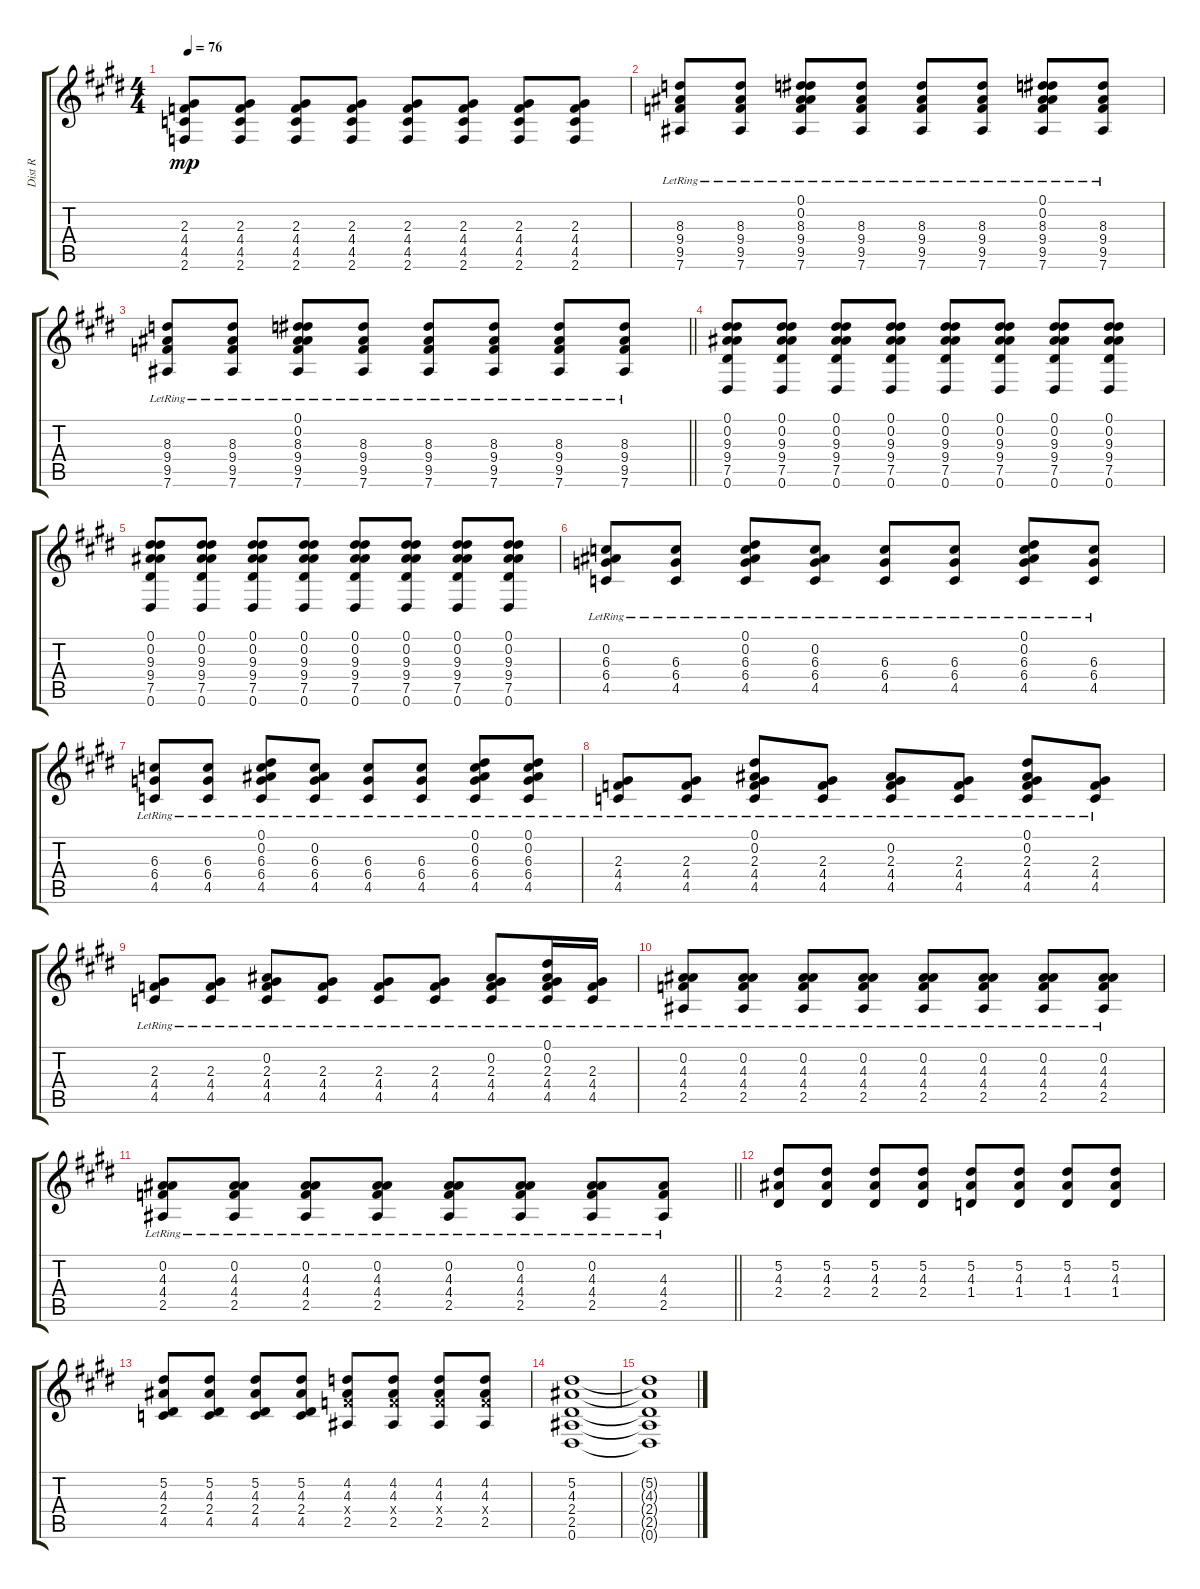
\track ("Dist R" "Dist R") {instrument overdrivenguitar}
\staff {score tabs}
\tuning (Eb4 Bb3 Gb3 Db3 Ab2 Eb2) {hide}
\ts (4 4)
\tempo 76
\clef g2
\ks c#minor
(2.3 4.4 4.5 2.6).8{dy mp} (2.3 4.4 4.5 2.6).8 (2.3 4.4 4.5 2.6).8 (2.3 4.4 4.5 2.6).8 (2.3 4.4 4.5 2.6).8 (2.3 4.4 4.5 2.6).8 (2.3 4.4 4.5 2.6).8 (2.3 4.4 4.5 2.6).8 |
(8.3{lr} 9.4{lr} 9.5{lr} 7.6{lr}).8 (8.3{lr} 9.4{lr} 9.5{lr} 7.6{lr}).8 (0.1{lr} 0.2{lr} 8.3{lr} 9.4{lr} 9.5{lr} 7.6{lr}).8 (8.3{lr} 9.4{lr} 9.5{lr} 7.6{lr}).8 (8.3{lr} 9.4{lr} 9.5{lr} 7.6{lr}).8 (8.3{lr} 9.4{lr} 9.5{lr} 7.6{lr}).8 (0.1{lr} 0.2{lr} 8.3{lr} 9.4{lr} 9.5{lr} 7.6{lr}).8 (8.3{lr} 9.4{lr} 9.5{lr} 7.6{lr}).8 |
\barLineRight lightlight
(8.3{lr} 9.4{lr} 9.5{lr} 7.6{lr}).8 (8.3{lr} 9.4{lr} 9.5{lr} 7.6{lr}).8 (0.1{lr} 0.2{lr} 8.3{lr} 9.4{lr} 9.5{lr} 7.6{lr}).8 (8.3{lr} 9.4{lr} 9.5{lr} 7.6{lr}).8 (8.3{lr} 9.4{lr} 9.5{lr} 7.6{lr}).8 (8.3{lr} 9.4{lr} 9.5{lr} 7.6{lr}).8 (8.3{lr} 9.4{lr} 9.5{lr} 7.6{lr}).8 (8.3{lr} 9.4{lr} 9.5{lr} 7.6{lr}).8 |
\ks e
(0.1 0.2 9.3 9.4 7.5 0.6).8 (0.1 0.2 9.3 9.4 7.5 0.6).8 (0.1 0.2 9.3 9.4 7.5 0.6).8 (0.1 0.2 9.3 9.4 7.5 0.6).8 (0.1 0.2 9.3 9.4 7.5 0.6).8 (0.1 0.2 9.3 9.4 7.5 0.6).8 (0.1 0.2 9.3 9.4 7.5 0.6).8 (0.1 0.2 9.3 9.4 7.5 0.6).8 |
\ks c#minor
(0.1 0.2 9.3 9.4 7.5 0.6).8 (0.1 0.2 9.3 9.4 7.5 0.6).8 (0.1 0.2 9.3 9.4 7.5 0.6).8 (0.1 0.2 9.3 9.4 7.5 0.6).8 (0.1 0.2 9.3 9.4 7.5 0.6).8 (0.1 0.2 9.3 9.4 7.5 0.6).8 (0.1 0.2 9.3 9.4 7.5 0.6).8 (0.1 0.2 9.3 9.4 7.5 0.6).8 |
(0.2{lr} 6.3{lr} 6.4{lr} 4.5{lr}).8 (6.3{lr} 6.4{lr} 4.5{lr}).8 (0.1{lr} 0.2{lr} 6.3{lr} 6.4{lr} 4.5{lr}).8 (0.2{lr} 6.3{lr} 6.4{lr} 4.5{lr}).8 (6.3{lr} 6.4{lr} 4.5{lr}).8 (6.3{lr} 6.4{lr} 4.5{lr}).8 (0.1{lr} 0.2{lr} 6.3{lr} 6.4{lr} 4.5{lr}).8 (6.3{lr} 6.4{lr} 4.5{lr}).8 |
(6.3{lr} 6.4{lr} 4.5{lr}).8 (6.3{lr} 6.4{lr} 4.5{lr}).8 (0.1{lr} 0.2{lr} 6.3{lr} 6.4{lr} 4.5{lr}).8 (0.2{lr} 6.3{lr} 6.4{lr} 4.5{lr}).8 (6.3{lr} 6.4{lr} 4.5{lr}).8 (6.3{lr} 6.4{lr} 4.5{lr}).8 (0.1{lr} 0.2{lr} 6.3{lr} 6.4{lr} 4.5{lr}).8 (0.1{lr} 0.2{lr} 6.3{lr} 6.4{lr} 4.5{lr}).8 |
\ks e
(2.3{lr} 4.4{lr} 4.5{lr}).8 (2.3{lr} 4.4{lr} 4.5{lr}).8 (0.1{lr} 0.2{lr} 2.3{lr} 4.4{lr} 4.5{lr}).8 (2.3{lr} 4.4{lr} 4.5{lr}).8 (0.2{lr} 2.3{lr} 4.4{lr} 4.5{lr}).8 (2.3{lr} 4.4{lr} 4.5{lr}).8 (0.1{lr} 0.2{lr} 2.3{lr} 4.4{lr} 4.5{lr}).8 (2.3{lr} 4.4{lr} 4.5{lr}).8 |
\ks c#minor
(2.3{lr} 4.4{lr} 4.5{lr}).8 (2.3{lr} 4.4{lr} 4.5{lr}).8 (0.2{lr} 2.3{lr} 4.4{lr} 4.5{lr}).8 (2.3{lr} 4.4{lr} 4.5{lr}).8 (2.3{lr} 4.4{lr} 4.5{lr}).8 (2.3{lr} 4.4{lr} 4.5{lr}).8 (0.2{lr} 2.3{lr} 4.4{lr} 4.5{lr}).8 (0.1{lr} 0.2{lr} 2.3{lr} 4.4{lr} 4.5{lr}).16 (2.3{lr} 4.4{lr} 4.5{lr}).16 |
(0.2{lr} 4.3{lr} 4.4{lr} 2.5{lr}).8 (0.2{lr} 4.3{lr} 4.4{lr} 2.5{lr}).8 (0.2{lr} 4.3{lr} 4.4{lr} 2.5{lr}).8 (0.2{lr} 4.3{lr} 4.4{lr} 2.5{lr}).8 (0.2{lr} 4.3{lr} 4.4{lr} 2.5{lr}).8 (0.2{lr} 4.3{lr} 4.4{lr} 2.5{lr}).8 (0.2{lr} 4.3{lr} 4.4{lr} 2.5{lr}).8 (0.2{lr} 4.3{lr} 4.4{lr} 2.5{lr}).8 |
\barLineRight lightlight
(0.2{lr} 4.3{lr} 4.4{lr} 2.5{lr}).8 (0.2{lr} 4.3{lr} 4.4{lr} 2.5{lr}).8 (0.2{lr} 4.3{lr} 4.4{lr} 2.5{lr}).8 (0.2{lr} 4.3{lr} 4.4{lr} 2.5{lr}).8 (0.2{lr} 4.3{lr} 4.4{lr} 2.5{lr}).8 (0.2{lr} 4.3{lr} 4.4{lr} 2.5{lr}).8 (0.2{lr} 4.3{lr} 4.4{lr} 2.5{lr}).8 (4.3{lr} 4.4{lr} 2.5{lr}).8 |
\ks e
(5.2 4.3 2.4).8 (5.2 4.3 2.4).8 (5.2 4.3 2.4).8 (5.2 4.3 2.4).8 (5.2 4.3 1.4).8 (5.2 4.3 1.4).8 (5.2 4.3 1.4).8 (5.2 4.3 1.4).8 |
\ks c#minor
(5.2 4.3 2.4 4.5).8 (5.2 4.3 2.4 4.5).8 (5.2 4.3 2.4 4.5).8 (5.2 4.3 2.4 4.5).8 (4.2 4.3 4.4{x} 2.5).8 (4.2 4.3 4.4{x} 2.5).8 (4.2 4.3 4.4{x} 2.5).8 (4.2 4.3 4.4{x} 2.5).8 |
(5.2 4.3 2.4 2.5 0.6).1 |
(5.2{t} 4.3{t} 2.4{t} 2.5{t} 0.6{t}).1
